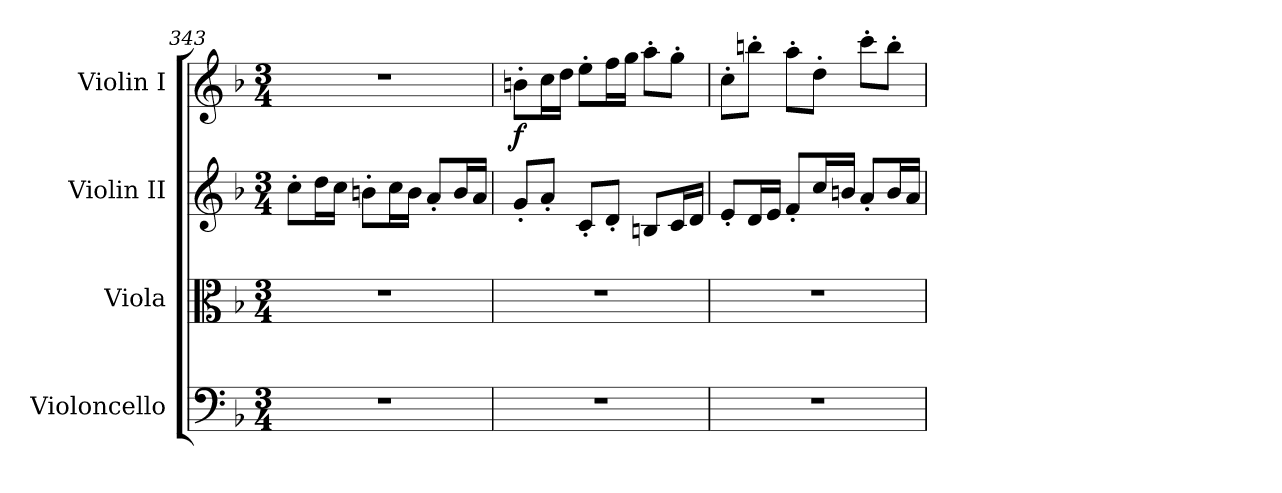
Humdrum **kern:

**kern	**kern	**kern	**kern	**dynam
*part4	*part3	*part2	*part1	*part1
*staff4	*staff3	*staff2	*staff1	*staff1
*I"Violoncello	*I"Viola	*I"Violin II	*I"Violin I	*
*I'Vc	*I'Vla	*I'Vln	*I'Vln	*
*clefF4	*clefC3	*clefG2	*clefG2	*
*k[b-]	*k[b-]	*k[b-]	*k[b-]	*
*M3/4	*M3/4	*M3/4	*M3/4	*
=343	=343	=343	=343	=343
2.r	2.r	8cc'\L	2.r	.
.	.	16dd\L	.	.
.	.	16cc\JJ	.	.
.	.	8bn'\L	.	.
.	.	16cc\L	.	.
.	.	16b\JJ	.	.
.	.	8a'/L	.	.
.	.	16b/L	.	.
.	.	16a/JJ	.	.
=344	=344	=344	=344	=344
!	!	!	!	!LO:DY:b
2.r	2.r	8g'/L	8bn'\L	f
.	.	8a'/J	16cc\L	.
.	.	.	16dd\JJ	.
.	.	8c'/L	8ee'\L	.
.	.	8d'/J	16ff\L	.
.	.	.	16gg\JJ	.
.	.	8Bn/L	8aa'\L	.
.	.	16c/L	8gg'\J	.
.	.	16d/JJ	.	.
!!LO:LB:g=z
=345	=345	=345	=345	=345
2.r	2.r	8e'/L	8cc'\L	.
.	.	16d/L	8bbn'\J	.
.	.	16e/JJ	.	.
.	.	8f'/L	8aa'\L	.
.	.	16cc/L	8dd'\J	.
.	.	16bn/JJ	.	.
.	.	8a'/L	8ccc'\L	.
.	.	16b/L	8bb'\J	.
.	.	16a/JJ	.	.
=	=	=	=	=
*-	*-	*-	*-	*-
